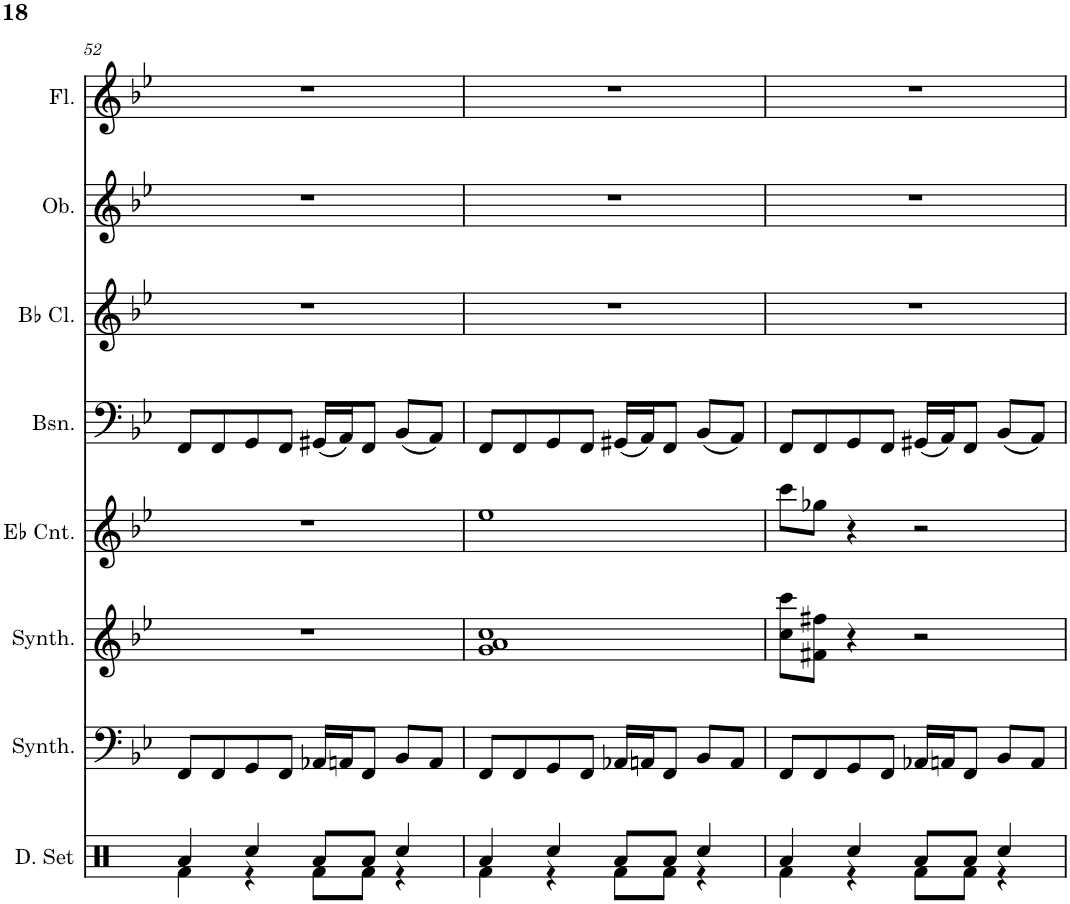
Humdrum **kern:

**kern	**kern	**kern	**kern	**kern	**kern	**kern	**kern
*part8	*part7	*part6	*part5	*part4	*part3	*part2	*part1
*staff8	*staff7	*staff6	*staff5	*staff4	*staff3	*staff2	*staff1
*I"Drumset, Percussion	*I"Bass Synthesizer, Synth Bass	*I"Brass Synthesizer, Brass Accomp.	*I"Eb Cornet, Trumpet	*I"Bassoon	*I"Bb Clarinet	*I"Oboe	*I"Flute
*I'D. Set	*I'Synth.	*I'Synth.	*I'Eb Cnt.	*I'Bsn.	*I'Bb Cl.	*I'Ob.	*I'Fl.
!!LO:PB:g=z
*clefX	*clefF4	*clefF4	*clefG2	*clefF4	*clefG2	*clefG2	*clefG2
*	*	*	*ITrd1c2	*	*ITrd1c2	*	*
*k[]	*k[b-e-]	*k[b-e-]	*k[b-e-]	*k[b-e-]	*k[b-e-]	*k[b-e-]	*k[b-e-]
*M4/4	*M4/4	*M4/4	*M4/4	*M4/4	*M4/4	*M4/4	*M4/4
=52	=52	=52	=52	=52	=52	=52	=52
*^	*	*	*	*	*	*	*
4Ra/	4Rf\	8FF/L	1r	1r	8FF/L	1r	1r	1r
.	.	8FF/	.	.	8FF/	.	.	.
4Rcc/	4r	8GG/	.	.	8GG/	.	.	.
.	.	8FF/J	.	.	8FF/J	.	.	.
8Ra/L	8Rf\L	16AA-X/LL	.	.	(16GG#X/LL	.	.	.
.	.	16AAn/J	.	.	16AA/J)	.	.	.
8Ra/J	8Rf\J	8FF/J	.	.	8FF/J	.	.	.
4Rcc/	4r	8BB-/L	.	.	(8BB-/L	.	.	.
.	.	8AA/J	.	.	8AA/J)	.	.	.
=53	=53	=53	=53	=53	=53	=53	=53	=53
4Ra/	4Rf\	8FF/L	1g 1a 1cc	1ee-	8FF/L	1r	1r	1r
.	.	8FF/	.	.	8FF/	.	.	.
4Rcc/	4r	8GG/	.	.	8GG/	.	.	.
.	.	8FF/J	.	.	8FF/J	.	.	.
8Ra/L	8Rf\L	16AA-X/LL	.	.	(16GG#X/LL	.	.	.
.	.	16AAn/J	.	.	16AA/J)	.	.	.
8Ra/J	8Rf\J	8FF/J	.	.	8FF/J	.	.	.
4Rcc/	4r	8BB-/L	.	.	(8BB-/L	.	.	.
.	.	8AA/J	.	.	8AA/J)	.	.	.
=54	=54	=54	=54	=54	=54	=54	=54	=54
4Ra/	4Rf\	8FF/L	8cc\ 8ccc\L	8ccc\L	8FF/L	1r	1r	1r
.	.	8FF/	8f#X\ 8ff#X\J	8gg-X\J	8FF/	.	.	.
4Rcc/	4r	8GG/	4r	4r	8GG/	.	.	.
.	.	8FF/J	.	.	8FF/J	.	.	.
8Ra/L	8Rf\L	16AA-X/LL	2r	2r	(16GG#X/LL	.	.	.
.	.	16AAn/J	.	.	16AA/J)	.	.	.
8Ra/J	8Rf\J	8FF/J	.	.	8FF/J	.	.	.
4Rcc/	4r	8BB-/L	.	.	(8BB-/L	.	.	.
.	.	8AA/J	.	.	8AA/J)	.	.	.
*v	*v	*	*	*	*	*	*	*
=	=	=	=	=	=	=	=
*-	*-	*-	*-	*-	*-	*-	*-
